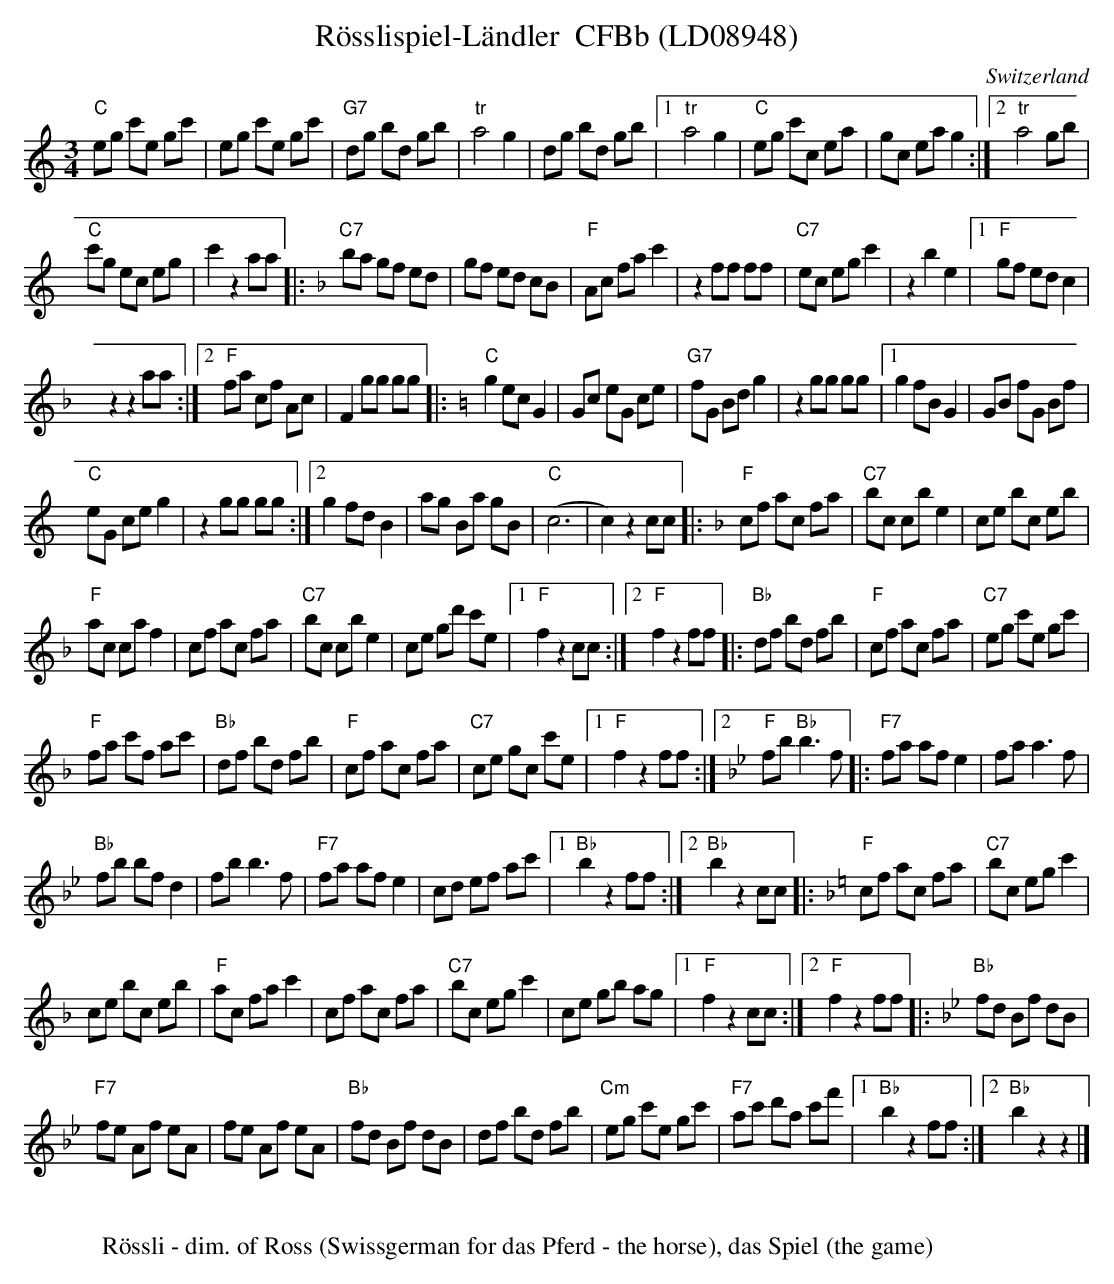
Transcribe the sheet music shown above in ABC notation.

X:1
T: R\"osslispiel-L\"andler  CFBb (LD08948)
M:3/4
L:1/8
O:Switzerland
K:C major
"C"eg c'e gc' | eg c'e gc' | "G7"dg bd gb | "tr"a4g2 | dg bd gb |1 "tr"a4g2 | "C"eg c'c ea | gc eag2 :|2 "tr"a4 gb |
"C"c'g ec eg | c'2z2 aa |: [K:F] "C7"ba gf ed | gf ed cB | "F"Ac fa c'2 | z2ff ff | "C7"ec egc'2 | z2b2e2 |1 "F"gf edc2 |
z2z2aa :|2 "F"fa cf Ac | F2gg gg |: [K:C] "C"g2ecG2 | Gc eG ce | "G7"fG Bdg2 | z2gg gg |1 g2fBG2 | GB fG Bf |
"C"eG ceg2 | z2 gg gg :|2 g2fdB2 | ag Ba gB | ("C"c6 | c2)z2cc |: [K:F] "F"cf ac fa | "C7"bc cbe2 | ce bc eb |
"F"ac caf2 | cf ac fa | "C7"bc cbe2 | ce gd' c'e |1 "F"f2z2cc :|2 "F"f2z2ff |: "Bb"df bd fb | "F"cf ac fa | "C7"eg c'e gc' |
"F"fa c'f ac' | "Bb"df bd fb | "F"cf ac fa | "C7"ce gc c'e |1 "F"f2z2ff :|2 [K:Bb] "F"fb "Bb"b3f |: "F7"fa afe2 | fa a3f |
"Bb"fb bfd2 | fb b3f | "F7"fa afe2 | cd ef ac' |1 "Bb"b2z2ff :|2 "Bb"b2z2cc |: [K:F] "F"cf ac fa | "C7"bc egc'2 |
ce bc eb | "F"ac fac'2 | cf ac fa | "C7"bc egc'2 | ce gb ag |1 "F"f2z2cc :|2 "F"f2z2ff |: [K:Bb] "Bb"fd Bf dB |
"F7"fe Af eA | fe Af eA | "Bb"fd Bf dB | df bd fb | "Cm"eg c'e gc' | "F7"ac' d'a c'f' |1 "Bb"b2z2ff :|2 "Bb"b2z2z2 |]
W:
W: R\"ossli - dim. of Ross (Swissgerman for das Pferd - the horse), das Spiel (the game)
